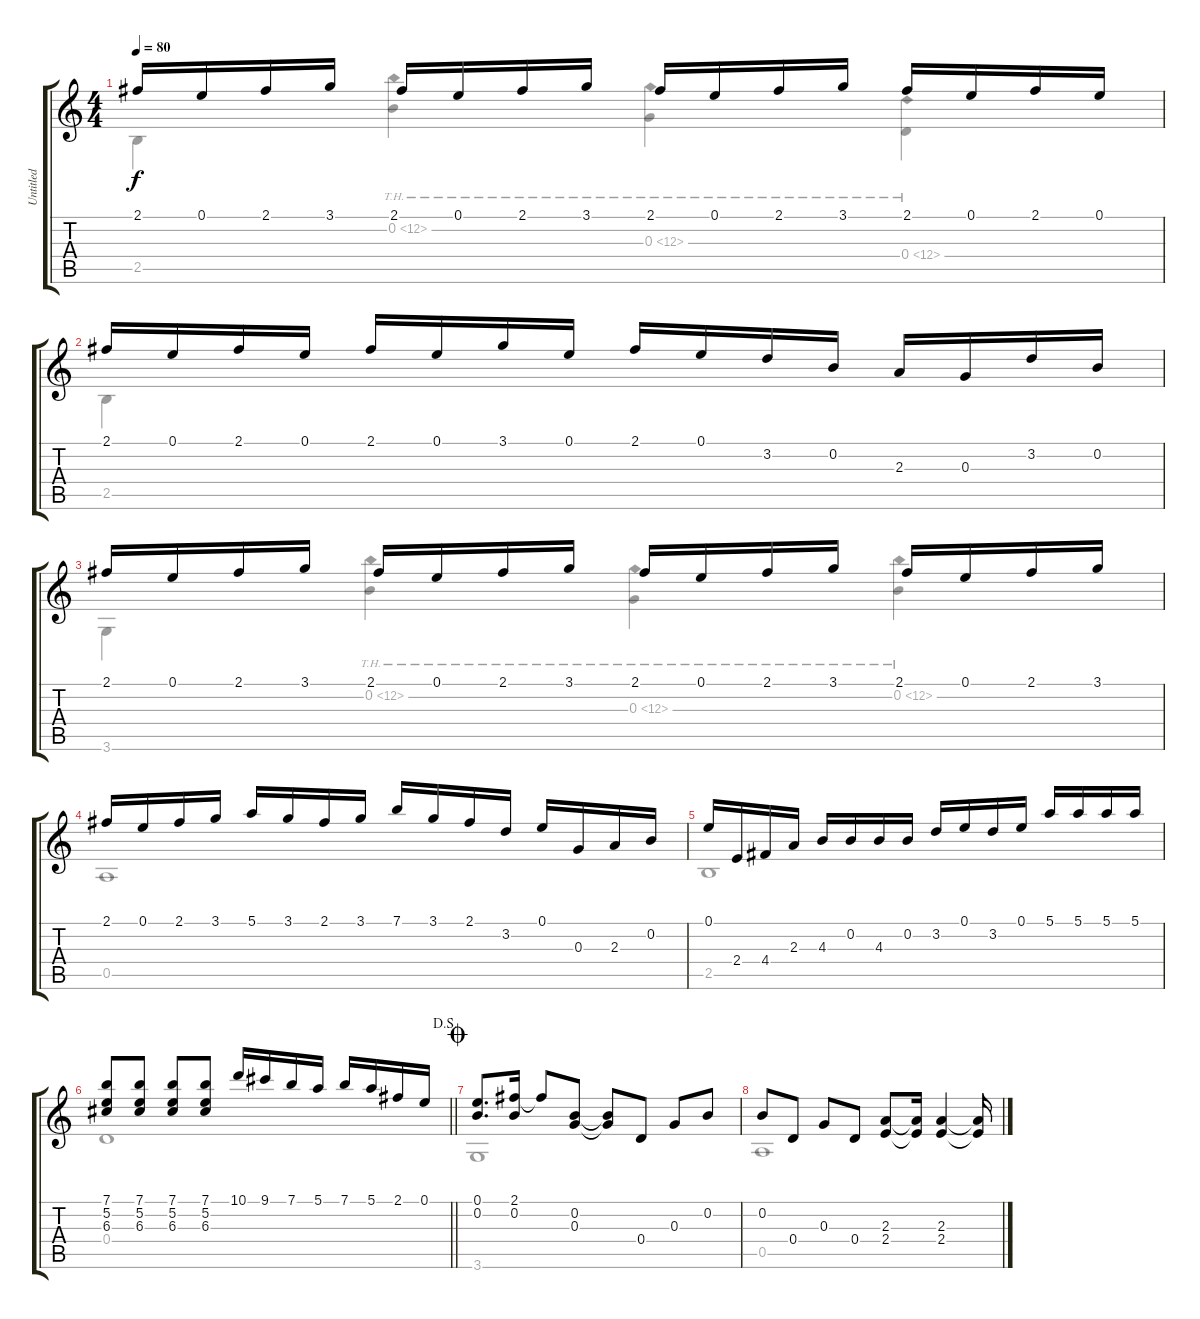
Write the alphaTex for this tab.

\track ("Untitled" "Untitled") {instrument acousticguitarnylon}
\staff {score tabs}
\tuning (E4 B3 G3 D3 A2 E2) {hide}
\voice
\ts (4 4)
\tempo 80
\clef g2
\ks c
2.1.16{dy f} 0.1.16 2.1.16 3.1.16 2.1.16 0.1.16 2.1.16 3.1.16 2.1.16 0.1.16 2.1.16 3.1.16 2.1.16 0.1.16 2.1.16 0.1.16 |
2.1.16 0.1.16 2.1.16 0.1.16 2.1.16 0.1.16 3.1.16 0.1.16 2.1.16 0.1.16 3.2.16 0.2.16 2.3.16 0.3.16 3.2.16 0.2.16 |
2.1.16 0.1.16 2.1.16 3.1.16 2.1.16 0.1.16 2.1.16 3.1.16 2.1.16 0.1.16 2.1.16 3.1.16 2.1.16 0.1.16 2.1.16 3.1.16 |
2.1.16 0.1.16 2.1.16 3.1.16 5.1.16 3.1.16 2.1.16 3.1.16 7.1.16 3.1.16 2.1.16 3.2.16 0.1.16 0.3.16 2.3.16 0.2.16 |
0.1.16 2.4.16 4.4.16 2.3.16 4.3.16 0.2.16 4.3.16 0.2.16 3.2.16 0.1.16 3.2.16 0.1.16 5.1.16 5.1.16 5.1.16 5.1.16 |
\jump dalsegno
\barLineRight lightlight
(7.1 5.2 6.3).8 (7.1 5.2 6.3).8 (7.1 5.2 6.3).8 (7.1 5.2 6.3).8 10.1.16 9.1.16 7.1.16 5.1.16 7.1.16 5.1.16 2.1.16 0.1.16 |
\jump coda
(0.1 0.2).8{d} (2.1 0.2).16 2.1{t}.8 (0.2 0.3).8 (0.2{t} 0.3{t}).8 0.4.8 0.3.8 0.2.8 |
0.2.8 0.4.8 0.3.8 0.4.8 (2.3 2.4).8 (2.3{t} 2.4{t}).16 (2.3 2.4).4 (2.3{t} 2.4{t}).16
\voice
\clef g2
\ottava regular
\simile none
\ks c
2.5.4{dy f} 0.2{th 12}.4 0.3{th 12}.4 0.4{th 12}.4 |
2.5.4 |
3.6.4 0.2{th 12}.4 0.3{th 12}.4 0.2{th 12}.4 |
0.5.1 |
2.5.1 |
\barLineRight lightlight
0.4.1 |
3.6.1 |
0.5.1
